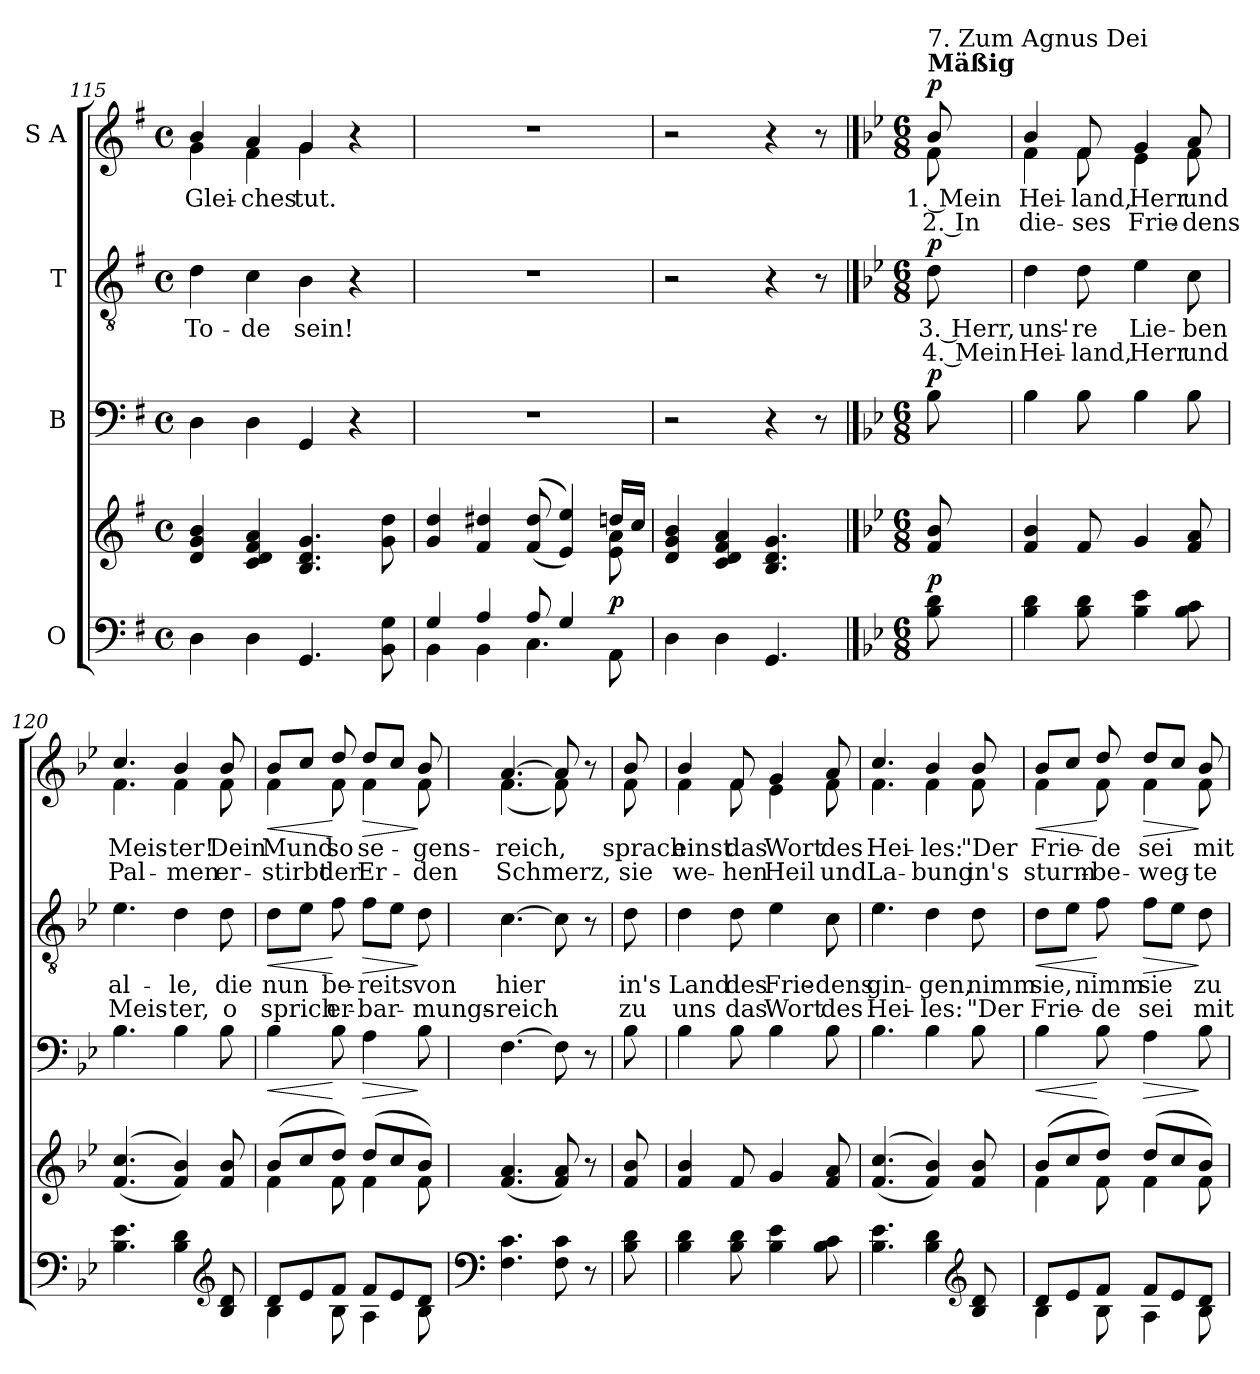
**kern	**kern	**dynam	**kern	**dynam	**kern	**text	**text	**dynam	**kern	**text	**text	**dynam
*part4	*part4	*part4	*part3	*part3	*part2	*part2	*part2	*part2	*part1	*part1	*part1	*part1
*staff5	*staff4	*staff4/5	*staff3	*staff3	*staff2	*staff2	*staff2	*staff2	*staff1	*staff1	*staff1	*staff1
*I"O	*	*	*I"B	*	*I"T	*	*	*	*I"S A	*	*	*
*clefF4	*clefG2	*	*clefF4	*	*clefGv2	*	*	*	*clefG2	*	*	*
*k[f#]	*k[f#]	*	*k[f#]	*	*k[f#]	*	*	*	*k[f#]	*	*	*
*M4/4	*M4/4	*	*M4/4	*	*M4/4	*	*	*	*M4/4	*	*	*
*met(c)	*met(c)	*	*met(c)	*	*met(c)	*	*	*	*met(c)	*	*	*
=115	=115	=115	=115	=115	=115	=115	=115	=115	=115	=115	=115	=115
*	*	*	*	*	*	*	*	*	*^	*	*	*
4D\	4d/ 4g/ 4b/	.	4D\	.	4d\	To-	.	.	4b/	4g\	Glei-	.	.
4D\	4c/ 4d/ 4f#/ 4a/	.	4D\	.	4c\	-de	.	.	4a/	4f#\	-ches	.	.
4.GG/	4.B/ 4.d/ 4.g/	.	4GG/	.	4B\	sein!	.	.	4g/	4g\	tut.	.	.
.	.	.	4r	.	4r	.	.	.	4r	4ryy	.	.	.
8BB\ 8G\	8g\ 8dd\	.	.	.	.	.	.	.	.	.	.	.	.
*	*	*	*	*	*	*	*	*	*v	*v	*	*	*
=116	=116	=116	=116	=116	=116	=116	=116	=116	=116	=116	=116	=116
*^	*^	*	*	*	*	*	*	*	*	*	*	*
4G/	4BB\	4g/ 4dd/	2..ryy	.	1r	.	1r	.	.	.	1r	.	.	.
4A/	4BB\	4f#/ 4dd#X/	.	.	.	.	.	.	.	.	.	.	.	.
8A/	4.C\	((8f#/ 8dd#/	.	.	.	.	.	.	.	.	.	.	.	.
4G/	.	4e/ 4ee/))	.	.	.	.	.	.	.	.	.	.	.	.
!	!	!	!	!LO:DY:a=2	!	!	!	!	!	!	!	!	!	!
8ryy	8AA\	16ddn/LL	8e\ 8a\	p	.	.	.	.	.	.	.	.	.	.
.	.	16cc/JJ	.	.	.	.	.	.	.	.	.	.	.	.
*v	*v	*	*	*	*	*	*	*	*	*	*	*	*	*
*	*v	*v	*	*	*	*	*	*	*	*	*	*	*
=117	=117	=117	=117	=117	=117	=117	=117	=117	=117	=117	=117	=117
4D\	4d/ 4g/ 4b/	.	2r	.	2r	.	.	.	2r	.	.	.
4D\	4c/ 4d/ 4f#/ 4a/	.	.	.	.	.	.	.	.	.	.	.
4.GG/	4.B/ 4.d/ 4.g/	.	4r	.	4r	.	.	.	4r	.	.	.
.	.	.	8r	.	8r	.	.	.	8r	.	.	.
!!LO:LB:g=z
==118	==118	==118	==118	==118	==118	==118	==118	==118	==118	==118	==118	==118
*k[b-e-]	*k[b-e-]	*	*k[b-e-]	*	*k[b-e-]	*	*	*	*k[b-e-]	*	*	*
*M6/8	*M6/8	*	*M6/8	*	*M6/8	*	*	*	*M6/8	*	*	*
*	*	*	*	*	*	*	*	*	*^	*	*	*
!	!	!	!	!	!	!	!	!	!LO:TX:a:B:t=Mäßig	!	!	!	!
!	!	!	!	!	!	!	!	!	!LO:TX:a:t=7. Zum Agnus Dei	!	!	!	!
!	!	!LO:DY:a=2	!	!LO:DY:a	!	!	!	!LO:DY:a	!	!	!	!	!LO:DY:a
8B-\ 8d\	8f/ 8b-/	p	8B-\	p	8d\	3. Herr,	4. Mein	p	8b-/	8f\	1. Mein	2. In	p
=119	=119	=119	=119	=119	=119	=119	=119	=119	=119	=119	=119	=119	=119
4B-\ 4d\	4f/ 4b-/	.	4B-\	.	4d\	uns'-	Hei-	.	4b-/	4f\	Hei-	die-	.
8B-\ 8d\	8f/	.	8B-\	.	8d\	-re	-land,	.	8f/	8f\	-land,	-ses	.
4B-\ 4e-\	4g/	.	4B-\	.	4e-\	Lie-	Herr	.	4g/	4e-\	Herr	Frie-	.
8B-\ 8c\	8f/ 8a/	.	8B-\	.	8c\	-ben	und	.	8a/	8f\	und	-dens	.
=120	=120	=120	=120	=120	=120	=120	=120	=120	=120	=120	=120	=120	=120
4.B-\ 4.e-\	(>(4.f/ 4.cc/	.	4.B-\	.	4.e-\	al-	Meis-	.	4.cc/	4.f\	Meis-	Pal-	.
4B-\ 4d\	4f/ 4b-/))	.	4B-\	.	4d\	-le,	-ter,	.	4b-/	4f\	-ter!	-men	.
*clefG2	*	*	*	*	*	*	*	*	*	*	*	*	*
8B-/ 8d/	8f/ 8b-/	.	8B-\	.	8d\	die	o	.	8b-/	8f\	Dein	er-	.
=121	=121	=121	=121	=121	=121	=121	=121	=121	=121	=121	=121	=121	=121
*^	*^	*	*	*	*	*	*	*	*	*	*	*	*
!	!	!	!	!	!	!LO:HP:b	!	!	!	!LO:HP:b	!	!	!	!	!LO:HP:b
8d/L	4B-\	(8b-/L	4f\	.	4B-\	<	8d\L	nun	sprich	<	8b-/L	4f\	Mund	-stirbt	<
8e-/	.	8cc/	.	.	.	.	8e-\J	.	.	.	8cc/J	.	.	.	.
8f/J	8B-\	8dd/J)	8f\	.	8B-\	[	8f\	be-	er-	[	8dd/	8f\	so	der	[
!	!	!	!	!	!	!LO:HP:b	!	!	!	!LO:HP:b	!	!	!	!	!LO:HP:b
8f/L	4A\	(8dd/L	4f\	.	4A\	>	8f\L	-reits	-bar-	>	8dd/L	4f\	se-	Er-	>
8e-/	.	8cc/	.	.	.	.	8e-\J	.	.	.	8cc/J	.	.	.	.
8d/J	8B-\	8b-/J)	8f\	.	8B-\	]	8d\	von	-mungs-	]	8b-/	8f\	-gens-	-den	]
*v	*v	*	*	*	*	*	*	*	*	*	*	*	*	*	*
*	*v	*v	*	*	*	*	*	*	*	*	*	*	*	*
=122	=122	=122	=122	=122	=122	=122	=122	=122	=122	=122	=122	=122	=122
*clefF4	*	*	*	*	*	*	*	*	*	*	*	*	*
4.F\ 4.c\	(4.f/ 4.a/	.	[4.F\	.	[4.c\	hier	-reich	.	[4.a/	(4.f\	-reich,	Schmerz,	.
8F\ 8c\	8f/ 8a/)	.	8F\]	.	8c\]	.	.	.	8a/]	8f\)	.	.	.
8r	8r	.	8r	.	8r	.	.	.	8r	8ryy	.	.	.
!!LO:PB:g=z	!!
=122X7	=122X7	=122X7	=122X7	=122X7	=122X7	=122X7	=122X7	=122X7	=122X7	=122X7	=122X7	=122X7	=122X7
8B-\ 8d\	8f/ 8b-/	.	8B-\	.	8d\	in's	zu	.	8b-/	8f\	sprach	sie	.
=123	=123	=123	=123	=123	=123	=123	=123	=123	=123	=123	=123	=123	=123
4B-\ 4d\	4f/ 4b-/	.	4B-\	.	4d\	Land	uns	.	4b-/	4f\	einst	we-	.
8B-\ 8d\	8f/	.	8B-\	.	8d\	des	das	.	8f/	8f\	das	-hen	.
4B-\ 4e-\	4g/	.	4B-\	.	4e-\	Frie-	Wort	.	4g/	4e-\	Wort	Heil	.
8B-\ 8c\	8f/ 8a/	.	8B-\	.	8c\	-dens	des	.	8a/	8f\	des	und	.
=124	=124	=124	=124	=124	=124	=124	=124	=124	=124	=124	=124	=124	=124
4.B-\ 4.e-\	(>(4.f/ 4.cc/	.	4.B-\	.	4.e-\	gin-	Hei-	.	4.cc/	4.f\	Hei-	La-	.
4B-\ 4d\	4f/ 4b-/))	.	4B-\	.	4d\	-gen,	-les:	.	4b-/	4f\	-les:	-bung	.
*clefG2	*	*	*	*	*	*	*	*	*	*	*	*	*
8B-/ 8d/	8f/ 8b-/	.	8B-\	.	8d\	nimm	"Der	.	8b-/	8f\	"Der	in's	.
=125	=125	=125	=125	=125	=125	=125	=125	=125	=125	=125	=125	=125	=125
*^	*^	*	*	*	*	*	*	*	*	*	*	*	*
!	!	!	!	!	!	!LO:HP:b	!	!	!	!LO:HP:b	!	!	!	!	!LO:HP:b
8d/L	4B-\	(8b-/L	4f\	.	4B-\	<	8d\L	sie,	Frie-	<	8b-/L	4f\	Frie-	sturm-	<
8e-/	.	8cc/	.	.	.	.	8e-\J	.	.	.	8cc/J	.	.	.	.
8f/J	8B-\	8dd/J)	8f\	.	8B-\	[	8f\	nimm	-de	[	8dd/	8f\	-de	-be-	[
!	!	!	!	!	!	!LO:HP:b	!	!	!	!LO:HP:b	!	!	!	!	!LO:HP:b
8f/L	4A\	(8dd/L	4f\	.	4A\	>	8f\L	sie	sei	>	8dd/L	4f\	sei	-weg-	>
8e-/	.	8cc/	.	.	.	.	8e-\J	.	.	.	8cc/J	.	.	.	.
8d/J	8B-\	8b-/J)	8f\	.	8B-\	]	8d\	zu	mit	]	8b-/	8f\	mit	-te	]
*v	*v	*	*	*	*	*	*	*	*	*	*v	*v	*	*	*
*	*v	*v	*	*	*	*	*	*	*	*	*	*	*
=	=	=	=	=	=	=	=	=	=	=	=	=
*-	*-	*-	*-	*-	*-	*-	*-	*-	*-	*-	*-	*-
